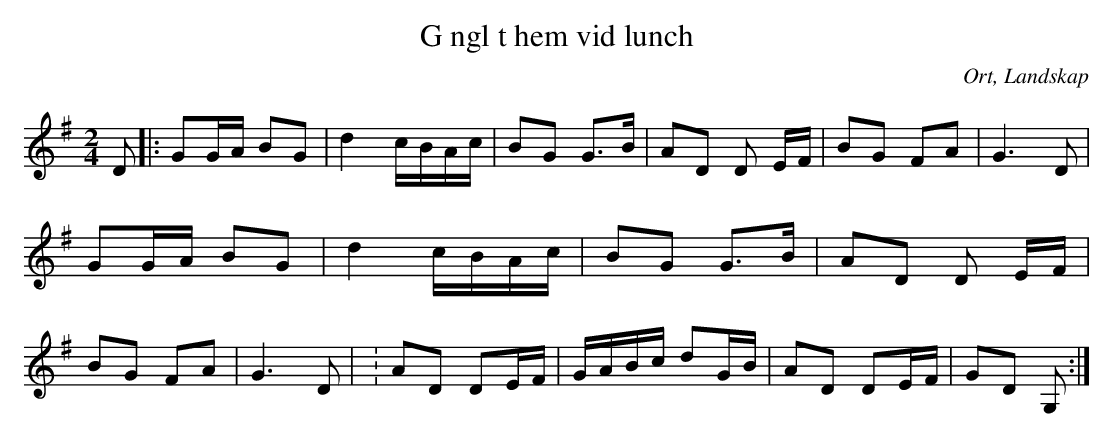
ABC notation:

X:1
T:G ngl t hem vid lunch
O:Ort, Landskap
M:2/4
L:1/8
K:G
D|: GG/2A/2 BG | d2 c/2B/2A/2c/2 | BG G3/2B/2 | AD D E/2F/2 | BG FA | G3 D | GG/2A/2 BG | d2 c/2B/2A/2c/2 | BG G3/2B/2 | AD D E/2F/2 | BG FA | G3 D | : AD DE/2F/2 | G/2A/2B/2c/2 dG/2B/2 | AD DE/2F/2 | GD G, :|
